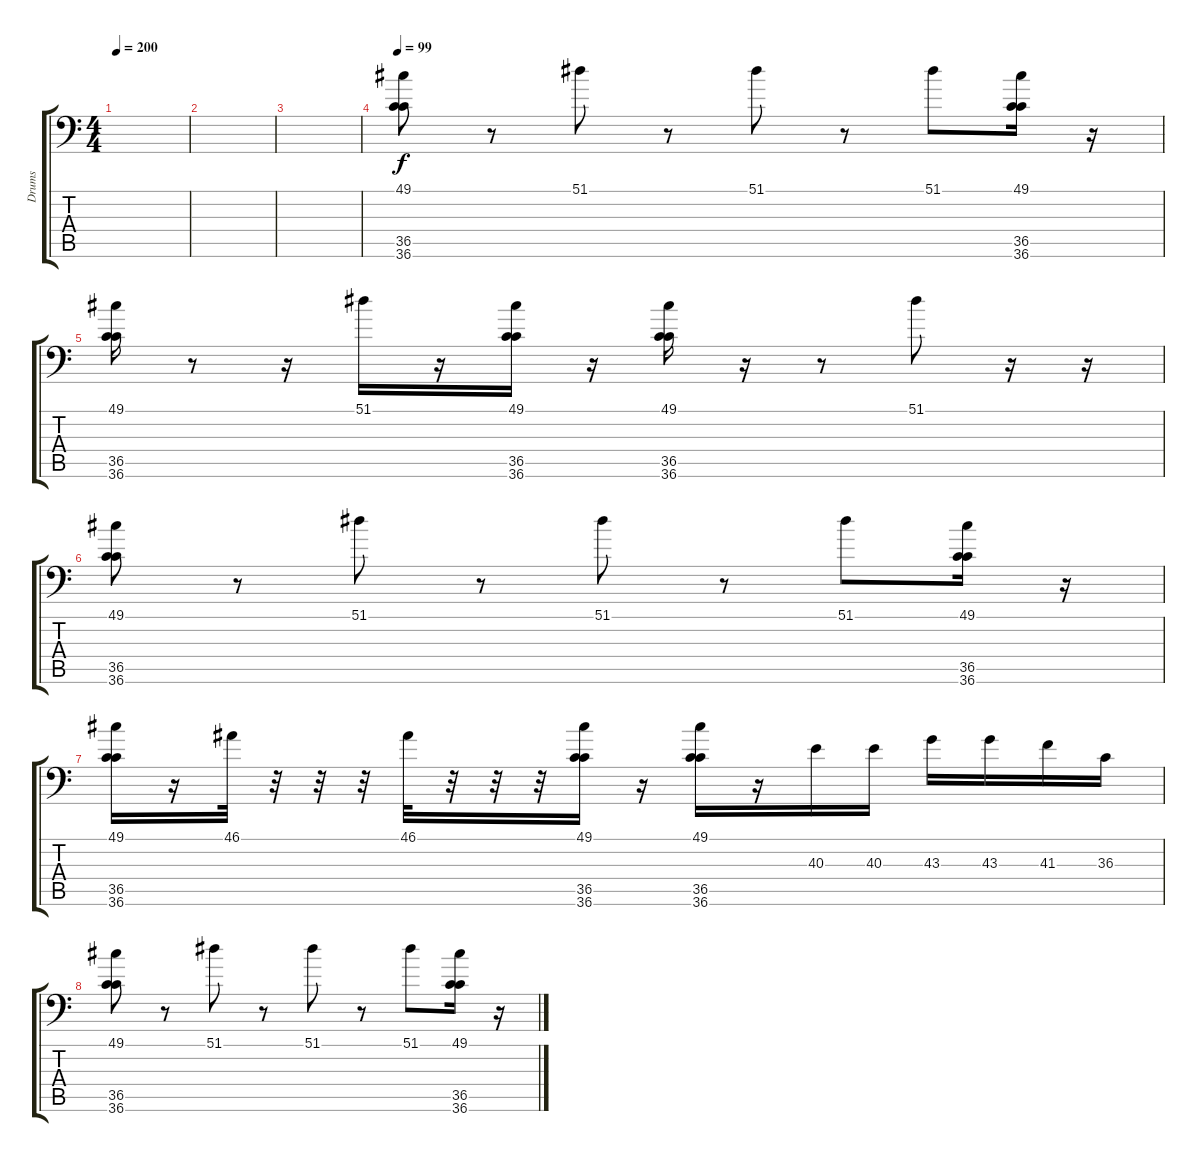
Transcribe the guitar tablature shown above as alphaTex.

\track ("Drums" "Drums") {instrument synthdrum}
\staff {score tabs}
\tuning (C-1 C-1 C-1 C-1 C-1 C-1) {hide}
\ts (4 4)
\tempo 200
\clef f4
\ks c
|
|
|
\tempo 99
(49.1 36.5 36.6).8 r.8 51.1.8 r.8 51.1.8 r.8 51.1.8 (49.1 36.5 36.6).16 r.16 |
(49.1 36.5 36.6).16 r.8 r.16 51.1.16 r.16 (49.1 36.5 36.6).16 r.16 (49.1 36.5 36.6).16 r.16 r.8 51.1.8 r.16 r.16 |
(49.1 36.5 36.6).8 r.8 51.1.8 r.8 51.1.8 r.8 51.1.8 (49.1 36.5 36.6).16 r.16 |
(49.1 36.5 36.6).16 r.16 46.1.32 r.32 r.32 r.32 46.1.32 r.32 r.32 r.32 (49.1 36.5 36.6).16 r.16 (49.1 36.5 36.6).16 r.16 40.3.16 40.3.16 43.3.16 43.3.16 41.3.16 36.3.16 |
(49.1 36.5 36.6).8 r.8 51.1.8 r.8 51.1.8 r.8 51.1.8 (49.1 36.5 36.6).16 r.16
